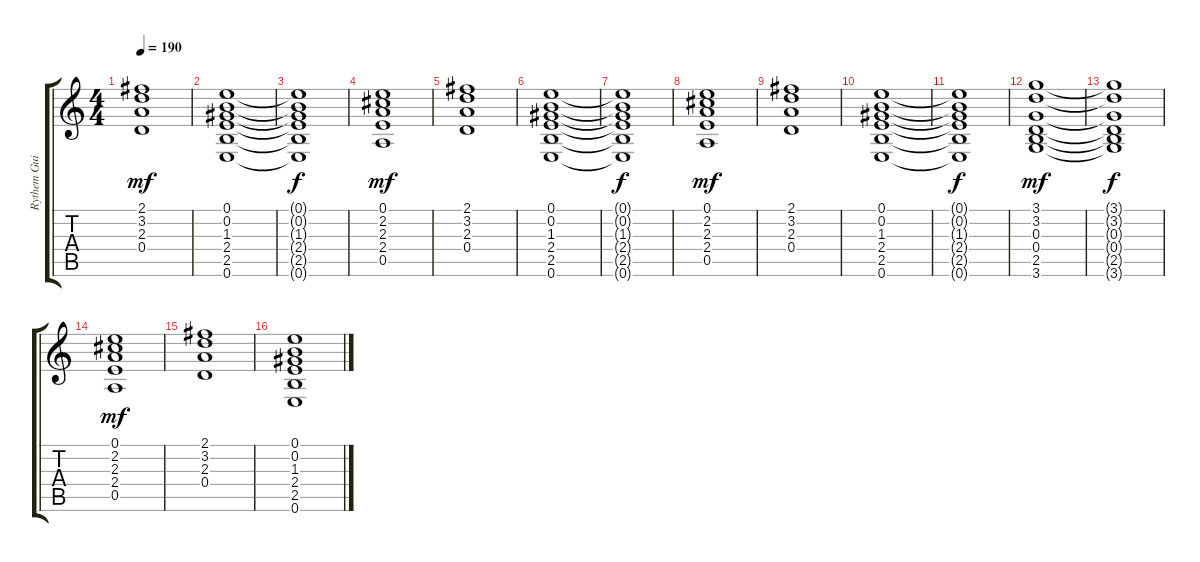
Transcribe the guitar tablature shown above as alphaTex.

\track ("Rythem Guitar" "Rythem Gui") {instrument overdrivenguitar}
\staff {score tabs}
\tuning (E4 B3 G3 D3 A2 E2) {hide}
\ts (4 4)
\tempo 190
\clef g2
\ks c
(2.1 3.2 2.3 0.4).1{dy mf} |
(0.1 0.2 1.3 2.4 2.5 0.6).1 |
(0.1{t} 0.2{t} 1.3{t} 2.4{t} 2.5{t} 0.6{t}).1{dy f} |
(0.1 2.2 2.3 2.4 0.5).1{dy mf} |
(2.1 3.2 2.3 0.4).1 |
(0.1 0.2 1.3 2.4 2.5 0.6).1 |
(0.1{t} 0.2{t} 1.3{t} 2.4{t} 2.5{t} 0.6{t}).1{dy f} |
(0.1 2.2 2.3 2.4 0.5).1{dy mf} |
(2.1 3.2 2.3 0.4).1 |
(0.1 0.2 1.3 2.4 2.5 0.6).1 |
(0.1{t} 0.2{t} 1.3{t} 2.4{t} 2.5{t} 0.6{t}).1{dy f} |
(3.1 3.2 0.3 0.4 2.5 3.6).1{dy mf} |
(3.1{t} 3.2{t} 0.3{t} 0.4{t} 2.5{t} 3.6{t}).1{dy f} |
(0.1 2.2 2.3 2.4 0.5).1{dy mf} |
(2.1 3.2 2.3 0.4).1 |
(0.1 0.2 1.3 2.4 2.5 0.6).1
